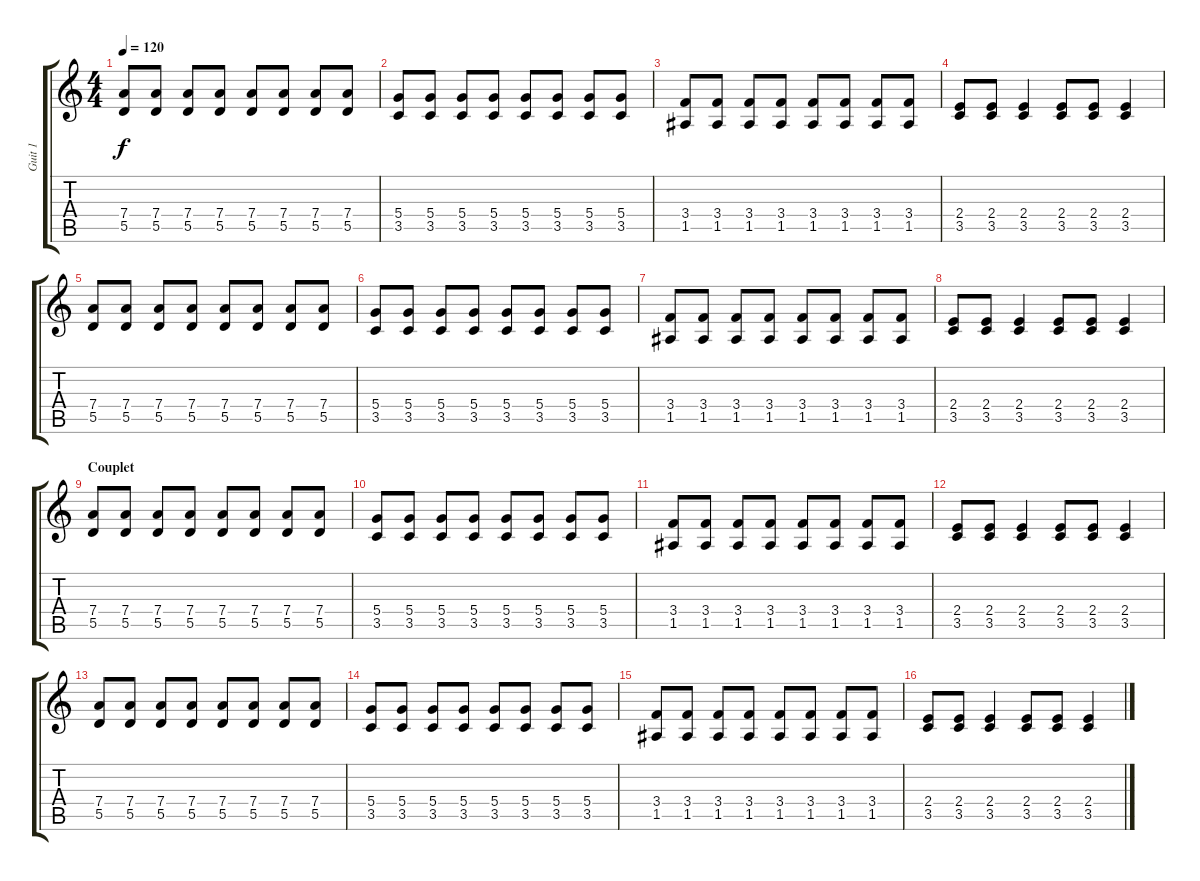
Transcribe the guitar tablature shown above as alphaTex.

\track ("Guit 1" "Guit 1") {instrument electricguitarmuted}
\staff {score tabs}
\tuning (E4 B3 G3 D3 A2 E2) {hide}
\ts (4 4)
\tempo 120
\clef g2
\ks c
(7.4 5.5).8{dy f} (7.4 5.5).8 (7.4 5.5).8 (7.4 5.5).8 (7.4 5.5).8 (7.4 5.5).8 (7.4 5.5).8 (7.4 5.5).8 |
(5.4 3.5).8 (5.4 3.5).8 (5.4 3.5).8 (5.4 3.5).8 (5.4 3.5).8 (5.4 3.5).8 (5.4 3.5).8 (5.4 3.5).8 |
(3.4 1.5).8 (3.4 1.5).8 (3.4 1.5).8 (3.4 1.5).8 (3.4 1.5).8 (3.4 1.5).8 (3.4 1.5).8 (3.4 1.5).8 |
(2.4 3.5).8 (2.4 3.5).8 (2.4 3.5).4 (2.4 3.5).8 (2.4 3.5).8 (2.4 3.5).4 |
(7.4 5.5).8 (7.4 5.5).8 (7.4 5.5).8 (7.4 5.5).8 (7.4 5.5).8 (7.4 5.5).8 (7.4 5.5).8 (7.4 5.5).8 |
(5.4 3.5).8 (5.4 3.5).8 (5.4 3.5).8 (5.4 3.5).8 (5.4 3.5).8 (5.4 3.5).8 (5.4 3.5).8 (5.4 3.5).8 |
(3.4 1.5).8 (3.4 1.5).8 (3.4 1.5).8 (3.4 1.5).8 (3.4 1.5).8 (3.4 1.5).8 (3.4 1.5).8 (3.4 1.5).8 |
(2.4 3.5).8 (2.4 3.5).8 (2.4 3.5).4 (2.4 3.5).8 (2.4 3.5).8 (2.4 3.5).4 |
\section ("" "Couplet")
(7.4 5.5).8 (7.4 5.5).8 (7.4 5.5).8 (7.4 5.5).8 (7.4 5.5).8 (7.4 5.5).8 (7.4 5.5).8 (7.4 5.5).8 |
(5.4 3.5).8 (5.4 3.5).8 (5.4 3.5).8 (5.4 3.5).8 (5.4 3.5).8 (5.4 3.5).8 (5.4 3.5).8 (5.4 3.5).8 |
(3.4 1.5).8 (3.4 1.5).8 (3.4 1.5).8 (3.4 1.5).8 (3.4 1.5).8 (3.4 1.5).8 (3.4 1.5).8 (3.4 1.5).8 |
(2.4 3.5).8 (2.4 3.5).8 (2.4 3.5).4 (2.4 3.5).8 (2.4 3.5).8 (2.4 3.5).4 |
(7.4 5.5).8 (7.4 5.5).8 (7.4 5.5).8 (7.4 5.5).8 (7.4 5.5).8 (7.4 5.5).8 (7.4 5.5).8 (7.4 5.5).8 |
(5.4 3.5).8 (5.4 3.5).8 (5.4 3.5).8 (5.4 3.5).8 (5.4 3.5).8 (5.4 3.5).8 (5.4 3.5).8 (5.4 3.5).8 |
(3.4 1.5).8 (3.4 1.5).8 (3.4 1.5).8 (3.4 1.5).8 (3.4 1.5).8 (3.4 1.5).8 (3.4 1.5).8 (3.4 1.5).8 |
(2.4 3.5).8 (2.4 3.5).8 (2.4 3.5).4 (2.4 3.5).8 (2.4 3.5).8 (2.4 3.5).4
